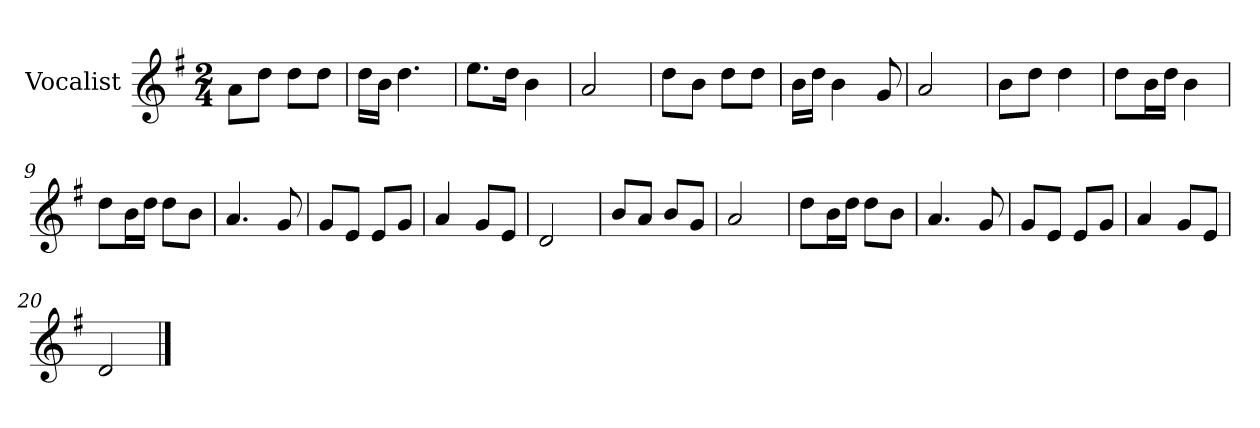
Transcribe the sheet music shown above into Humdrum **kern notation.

**kern
*part1
*staff1
*I"Vocalist
*k[f#]
*G:
*M2/4
=
8aL
8ddJ
8ddL
8ddJ
=1
16ddLL
16bJJ
4.dd
=2
8.eeL
16ddJk
4b
=3
2a
=4
8ddL
8bJ
8ddL
8ddJ
=5
16bLL
16ddJJ
4b
8g
=6
2a
=7
8bL
8ddJ
4dd
=8
8ddL
16bL
16ddJJ
4b
=9
8ddL
16bL
16ddJJ
8ddL
8bJ
=10
4.a
8g
=11
8gL
8eJ
8eL
8gJ
=12
4a
8gL
8eJ
=13
2d
=14
8bL
8aJ
8bL
8gJ
=15
2a
=16
8ddL
16bL
16ddJJ
8ddL
8bJ
=17
4.a
8g
=18
8gL
8eJ
8eL
8gJ
=19
4a
8gL
8eJ
=20
2d
==
*-
